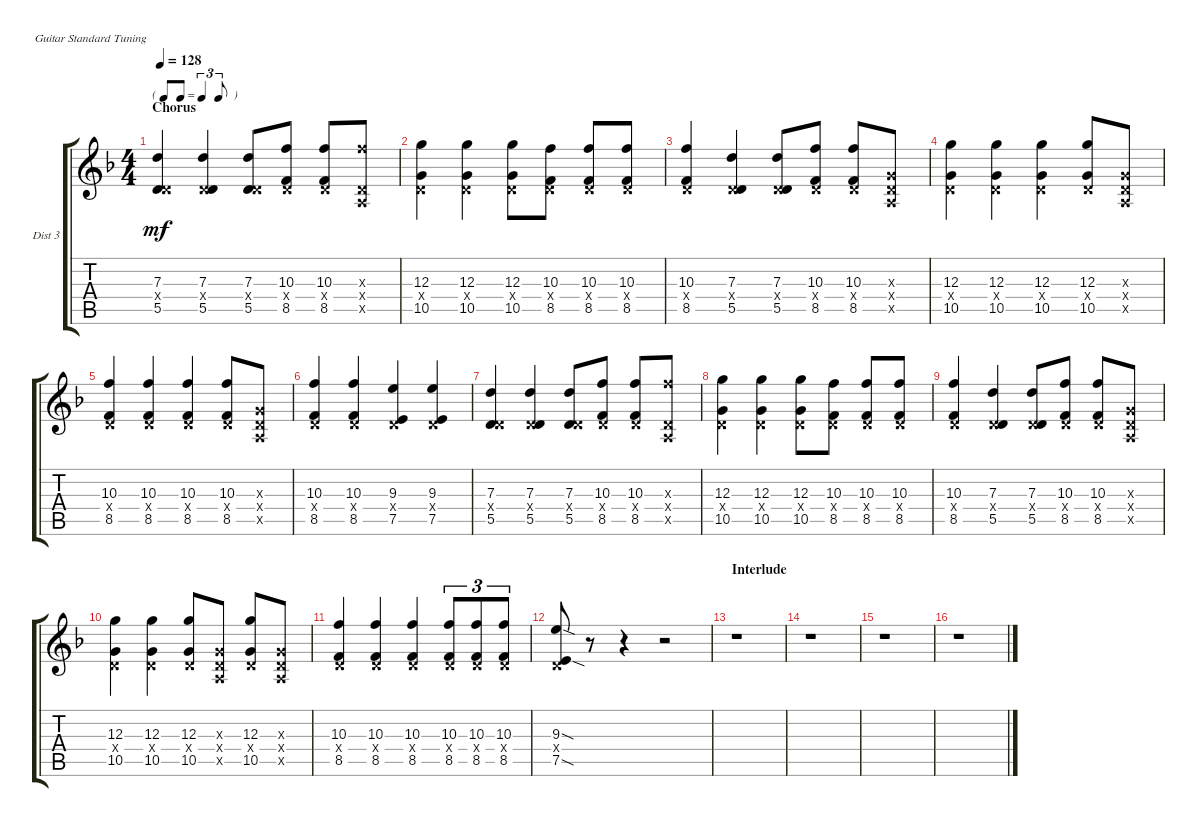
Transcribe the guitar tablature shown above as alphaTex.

\defaultSystemsLayout 4
\bracketExtendMode groupsimilarinstruments
\firstSystemTrackNameOrientation horizontal
\otherSystemsTrackNameOrientation horizontal
\track ("Guitar 3 Distortion" "Dist 3") {instrument distortionguitar}
\staff {score tabs}
\tuning (E4 B3 G3 D3 A2 E2)
\ts (4 4)
\tf triplet8th
\section ("" "Chorus")
\tempo 128
\clef g2
\ks f
(5.5 0.4{x} 7.3).4{dy mf} (7.3 0.4{x} 5.5).4 (5.5 0.4{x} 7.3).8 (10.3 0.4{x} 8.5).8 (10.3 0.4{x} 8.5).8 (10.3{x} 0.4{x} 0.5{x}).8 |
(12.3 0.4{x} 10.5).4 (12.3 0.4{x} 10.5).4 (12.3 0.4{x} 10.5).8 (10.3 0.4{x} 8.5).8 (10.3 0.4{x} 8.5).8 (10.3 0.4{x} 8.5).8 |
(8.5 0.4{x} 10.3).4 (7.3 0.4{x} 5.5).4 (7.3 0.4{x} 5.5).8 (0.4{x} 10.3 8.5).8 (0.4{x} 10.3 8.5).8 (0.4{x} 0.5{x} 0.3{x}).8 |
(12.3 0.4{x} 10.5).4 (12.3 0.4{x} 10.5).4 (12.3 0.4{x} 10.5).4 (12.3 0.4{x} 10.5).8 (0.3{x} 0.4{x} 0.5{x}).8 |
(8.5 0.4{x} 10.3).4 (8.5 0.4{x} 10.3).4 (8.5 0.4{x} 10.3).4 (8.5 0.4{x} 10.3).8 (0.5{x} 0.4{x} 0.3{x}).8 |
(10.3 0.4{x} 8.5).4 (10.3 0.4{x} 8.5).4 (9.3 0.4{x} 7.5).4 (9.3 0.4{x} 7.5).4 |
(5.5 0.4{x} 7.3).4 (7.3 0.4{x} 5.5).4 (5.5 0.4{x} 7.3).8 (10.3 0.4{x} 8.5).8 (10.3 0.4{x} 8.5).8 (10.3{x} 0.4{x} 0.5{x}).8 |
(12.3 0.4{x} 10.5).4 (12.3 0.4{x} 10.5).4 (12.3 0.4{x} 10.5).8 (10.3 0.4{x} 8.5).8 (10.3 0.4{x} 8.5).8 (10.3 0.4{x} 8.5).8 |
(8.5 0.4{x} 10.3).4 (7.3 0.4{x} 5.5).4 (7.3 0.4{x} 5.5).8 (0.4{x} 10.3 8.5).8 (0.4{x} 10.3 8.5).8 (0.4{x} 0.5{x} 0.3{x}).8 |
(12.3 0.4{x} 10.5).4 (12.3 0.4{x} 10.5).4 (12.3 0.4{x} 10.5).8 (0.3{x} 0.5{x} 0.4{x}).8 (12.3 0.4{x} 10.5).8 (0.3{x} 0.4{x} 0.5{x}).8 |
(8.5 0.4{x} 10.3).4 (8.5 0.4{x} 10.3).4 (8.5 0.4{x} 10.3).4 (8.5 0.4{x} 10.3).8{tu (3 2)} (8.5 0.4{x} 10.3).8{tu (3 2)} (8.5 0.4{x} 10.3).8{tu (3 2)} |
(0.4{x} 7.5{sod} 9.3{sod}).8 r.8 r.4 r.2 |
\section ("" "Interlude")
r.1 |
r.1 |
r.1 |
r.1
